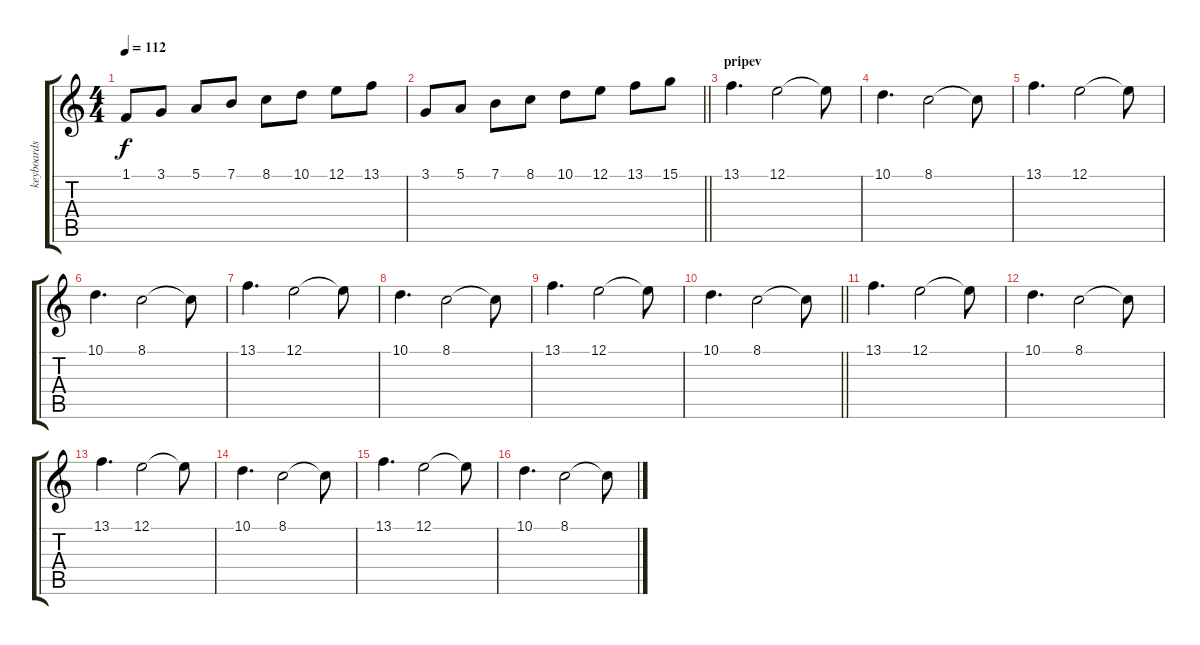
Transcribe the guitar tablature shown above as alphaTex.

\track ("keyboards" "keyboards") {instrument stringensemble1}
\staff {score tabs}
\tuning (E4 B3 G3 D3 A2 E2) {hide}
\ts (4 4)
\tempo 112
\clef g2
\ks c
1.1.8{dy f} 3.1.8 5.1.8 7.1.8 8.1.8 10.1.8 12.1.8 13.1.8 |
\barLineRight lightlight
3.1.8 5.1.8 7.1.8 8.1.8 10.1.8 12.1.8 13.1.8 15.1.8 |
\section ("" "pripev")
13.1.4{d instrument stringensemble1} 12.1.2 12.1{t}.8 |
10.1.4{d instrument stringensemble1} 8.1.2 8.1{t}.8 |
13.1.4{d instrument stringensemble1} 12.1.2 12.1{t}.8 |
10.1.4{d instrument stringensemble1} 8.1.2 8.1{t}.8 |
13.1.4{d instrument stringensemble1} 12.1.2 12.1{t}.8 |
10.1.4{d instrument stringensemble1} 8.1.2 8.1{t}.8 |
13.1.4{d instrument stringensemble1} 12.1.2 12.1{t}.8 |
\barLineRight lightlight
10.1.4{d instrument stringensemble1} 8.1.2 8.1{t}.8 |
13.1.4{d instrument stringensemble1} 12.1.2 12.1{t}.8 |
10.1.4{d instrument stringensemble1} 8.1.2 8.1{t}.8 |
13.1.4{d instrument stringensemble1} 12.1.2 12.1{t}.8 |
10.1.4{d instrument stringensemble1} 8.1.2 8.1{t}.8 |
13.1.4{d instrument stringensemble1} 12.1.2 12.1{t}.8 |
10.1.4{d instrument stringensemble1} 8.1.2 8.1{t}.8
